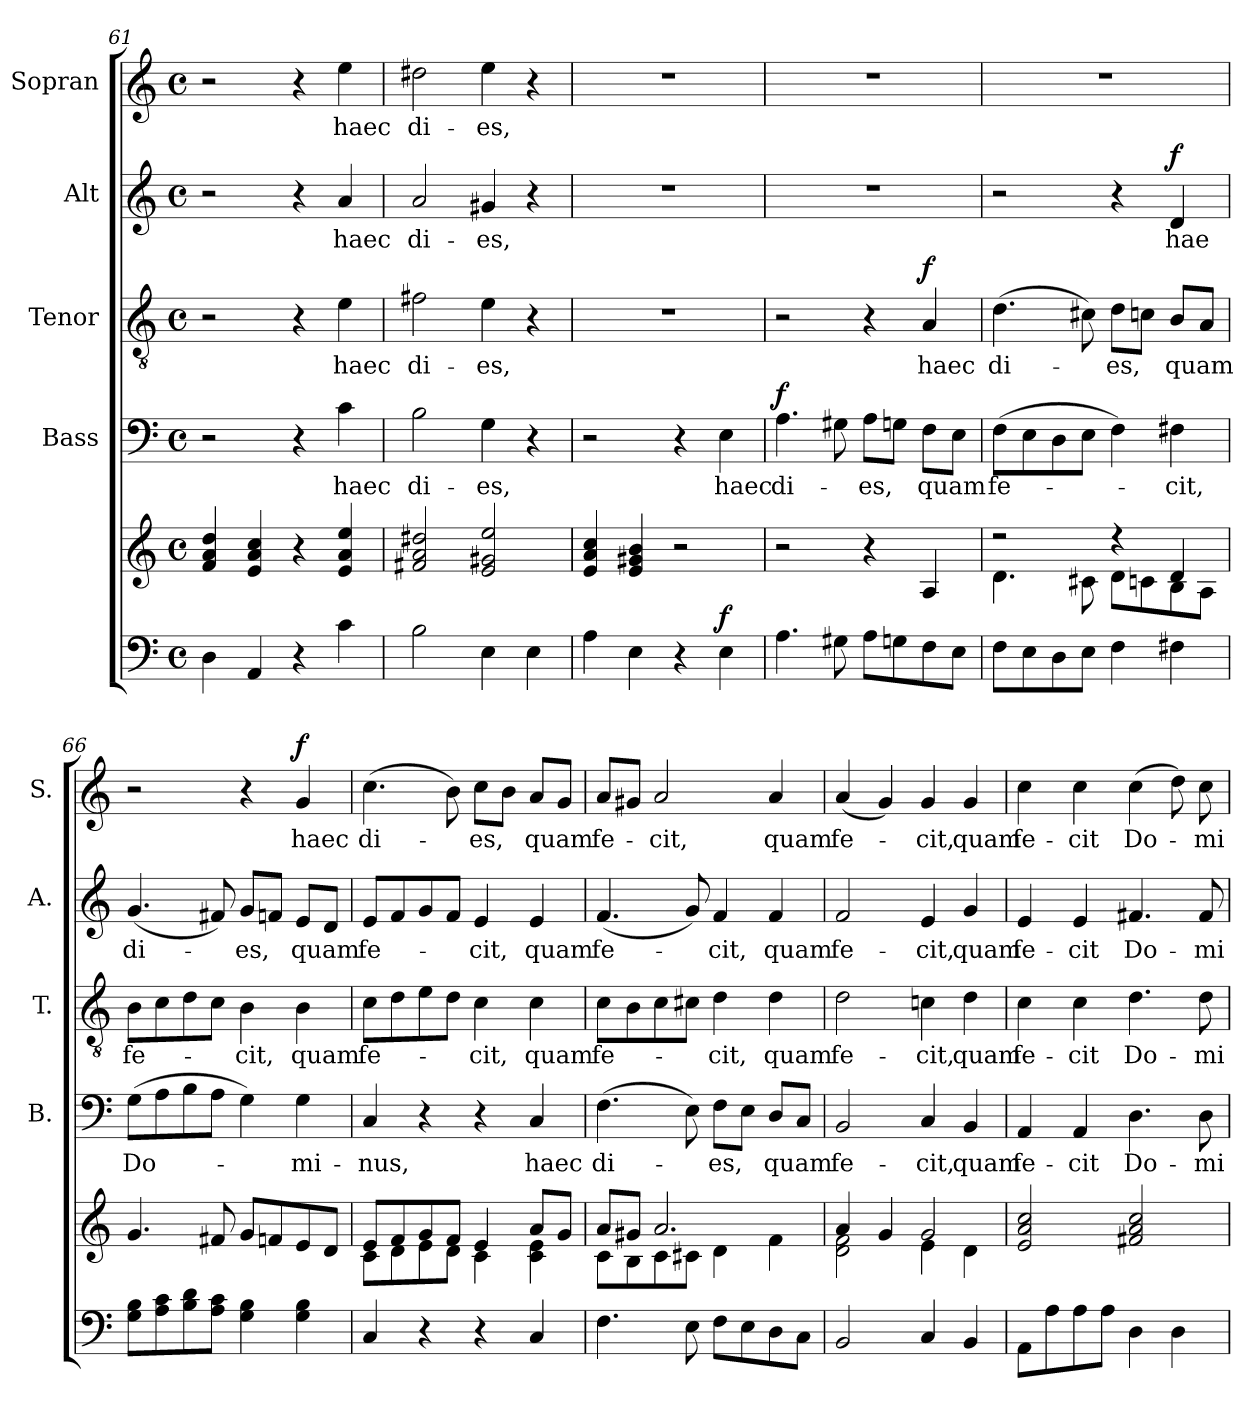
**kern	**kern	**dynam	**kern	**text	**dynam	**kern	**text	**dynam	**kern	**text	**dynam	**kern	**text	**dynam
*part5	*part5	*part5	*part4	*part4	*part4	*part3	*part3	*part3	*part2	*part2	*part2	*part1	*part1	*part1
*staff6	*staff5	*staff5/6	*staff4	*staff4	*staff4	*staff3	*staff3	*staff3	*staff2	*staff2	*staff2	*staff1	*staff1	*staff1
*	*	*	*I"Bass	*	*	*I"Tenor	*	*	*I"Alt	*	*	*I"Sopran	*	*
*	*	*	*I'B.	*	*	*I'T.	*	*	*I'A.	*	*	*I'S.	*	*
*clefF4	*clefG2	*	*clefF4	*	*	*clefGv2	*	*	*clefG2	*	*	*clefG2	*	*
*k[]	*k[]	*	*k[]	*	*	*k[]	*	*	*k[]	*	*	*k[]	*	*
*C:	*C:	*	*C:	*	*	*C:	*	*	*C:	*	*	*C:	*	*
*M4/4	*M4/4	*	*M4/4	*	*	*M4/4	*	*	*M4/4	*	*	*M4/4	*	*
*met(c)	*met(c)	*	*met(c)	*	*	*met(c)	*	*	*met(c)	*	*	*met(c)	*	*
=61	=61	=61	=61	=61	=61	=61	=61	=61	=61	=61	=61	=61	=61	=61
4D\	4f/ 4a/ 4dd/	.	2r	.	.	2r	.	.	2r	.	.	2r	.	.
4AA/	4e/ 4a/ 4cc/	.	.	.	.	.	.	.	.	.	.	.	.	.
4r	4r	.	4r	.	.	4r	.	.	4r	.	.	4r	.	.
!	!	!	!	!LO:LY:b	!	!	!LO:LY:b	!	!	!LO:LY:b	!	!	!LO:LY:b	!
4c\	4e/ 4a/ 4ee/	.	4c\	haec	.	4e\	haec	.	4a/	haec	.	4ee\	haec	.
=62	=62	=62	=62	=62	=62	=62	=62	=62	=62	=62	=62	=62	=62	=62
!	!	!	!	!LO:LY:b	!	!	!LO:LY:b	!	!	!LO:LY:b	!	!	!LO:LY:b	!
2B\	2f#X/ 2a/ 2dd#X/	.	2B\	di-	.	2f#X\	di-	.	2a/	di-	.	2dd#X\	di-	.
!	!	!	!	!LO:LY:b	!	!	!LO:LY:b	!	!	!LO:LY:b	!	!	!LO:LY:b	!
4E\	2e/ 2g#X/ 2ee/	.	4G\	-es,	.	4e\	-es,	.	4g#X/	-es,	.	4ee\	-es,	.
4E\	.	.	4r	.	.	4r	.	.	4r	.	.	4r	.	.
=63	=63	=63	=63	=63	=63	=63	=63	=63	=63	=63	=63	=63	=63	=63
4A\	4e/ 4a/ 4cc/	.	2r	.	.	1r	.	.	1r	.	.	1r	.	.
4E\	4e/ 4g#X/ 4b/	.	.	.	.	.	.	.	.	.	.	.	.	.
4r	2r	.	4r	.	.	.	.	.	.	.	.	.	.	.
!	!	!LO:DY:a=2	!	!LO:LY:b	!	!	!	!	!	!	!	!	!	!
4E\	.	f	4E\	haec	.	.	.	.	.	.	.	.	.	.
=64	=64	=64	=64	=64	=64	=64	=64	=64	=64	=64	=64	=64	=64	=64
!	!	!	!	!LO:LY:b	!LO:DY:a	!	!	!	!	!	!	!	!	!
4.A\	2r	.	4.A\	di-	f	2r	.	.	1r	.	.	1r	.	.
8G#X\	.	.	8G#X\	.	.	.	.	.	.	.	.	.	.	.
!	!	!	!	!LO:LY:b	!	!	!	!	!	!	!	!	!	!
8A\L	4r	.	8A\L	-es,	.	4r	.	.	.	.	.	.	.	.
8Gn\	.	.	8Gn\J	.	.	.	.	.	.	.	.	.	.	.
!	!	!	!	!LO:LY:b	!	!	!LO:LY:b	!LO:DY:a	!	!	!	!	!	!
8F\	4A/	.	8F\L	quam	.	4A/	haec	f	.	.	.	.	.	.
8E\J	.	.	8E\J	.	.	.	.	.	.	.	.	.	.	.
=65	=65	=65	=65	=65	=65	=65	=65	=65	=65	=65	=65	=65	=65	=65
*	*^	*	*	*	*	*	*	*	*	*	*	*	*	*
!	!	!	!	!	!LO:LY:b	!	!	!LO:LY:b	!	!	!	!	!	!	!
8F\L	2r	4.d\	.	(>8F\L	fe-	.	(>4.d\	di-	.	2r	.	.	1r	.	.
8E\	.	.	.	8E\	.	.	.	.	.	.	.	.	.	.	.
8D\	.	.	.	8D\	.	.	.	.	.	.	.	.	.	.	.
8E\J	.	8c#X\	.	8E\J	.	.	8c#X\)	.	.	.	.	.	.	.	.
!	!	!	!	!	!	!	!	!LO:LY:b	!	!	!	!	!	!	!
4F\	4r	8d\L	.	4F\)	.	.	8d\L	-es,	.	4r	.	.	.	.	.
.	.	8cn\	.	.	.	.	8cn\J	.	.	.	.	.	.	.	.
!	!	!	!	!	!LO:LY:b	!	!	!LO:LY:b	!	!	!LO:LY:b	!LO:DY:a	!	!	!
4F#X\	4d/	8B\	.	4F#X\	-cit,	.	8B/L	quam	.	4d/	hae	f	.	.	.
.	.	8A\J	.	.	.	.	8A/J	.	.	.	.	.	.	.	.
!!LO:LB:g=z
=66	=66	=66	=66	=66	=66	=66	=66	=66	=66	=66	=66	=66	=66	=66	=66
!	!	!	!	!	!LO:LY:b	!	!	!LO:LY:b	!	!	!LO:LY:b	!	!	!	!
*	*v	*v	*	*	*	*	*	*	*	*	*	*	*	*	*
8G\ 8B\L	4.g/	.	(>8G\L	Do-	.	8B\L	fe-	.	(<4.g/	di-	.	2r	.	.
8A\ 8c\	.	.	8A\	.	.	8c\	.	.	.	.	.	.	.	.
8B\ 8d\	.	.	8B\	.	.	8d\	.	.	.	.	.	.	.	.
8A\ 8c\J	8f#X/	.	8A\J	.	.	8c\J	.	.	8f#X/)	.	.	.	.	.
!	!	!	!	!	!	!	!LO:LY:b	!	!	!LO:LY:b	!	!	!	!
4G\ 4B\	8g/L	.	4G\)	.	.	4B\	-cit,	.	8g/L	-es,	.	4r	.	.
.	8fn/	.	.	.	.	.	.	.	8fn/J	.	.	.	.	.
!	!	!	!	!LO:LY:b	!	!	!LO:LY:b	!	!	!LO:LY:b	!	!	!LO:LY:b	!LO:DY:a
4G\ 4B\	8e/	.	4G\	-mi-	.	4B\	quam	.	8e/L	quam	.	4g/	haec	f
.	8d/J	.	.	.	.	.	.	.	8d/J	.	.	.	.	.
=67	=67	=67	=67	=67	=67	=67	=67	=67	=67	=67	=67	=67	=67	=67
*	*^	*	*	*	*	*	*	*	*	*	*	*	*	*
!	!	!	!	!	!LO:LY:b	!	!	!LO:LY:b	!	!	!LO:LY:b	!	!	!LO:LY:b	!
4C/	8e/L	8c\L	.	4C/	-nus,	.	8c\L	fe-	.	8e/L	fe-	.	(>4.cc\	di-	.
.	8f/	8d\	.	.	.	.	8d\	.	.	8f/	.	.	.	.	.
4r	8g/	8e\	.	4r	.	.	8e\	.	.	8g/	.	.	.	.	.
.	8f/J	8d\J	.	.	.	.	8d\J	.	.	8f/J	.	.	8b\)	.	.
!	!	!	!	!	!	!	!	!LO:LY:b	!	!	!LO:LY:b	!	!	!LO:LY:b	!
4r	4e/	4c\	.	4r	.	.	4c\	-cit,	.	4e/	-cit,	.	8cc\L	-es,	.
.	.	.	.	.	.	.	.	.	.	.	.	.	8b\J	.	.
!	!	!	!	!	!LO:LY:b	!	!	!LO:LY:b	!	!	!LO:LY:b	!	!	!LO:LY:b	!
4C/	8a/L	4c\ 4e\	.	4C/	haec	.	4c\	quam	.	4e/	quam	.	8a/L	quam	.
.	8g/J	.	.	.	.	.	.	.	.	.	.	.	8g/J	.	.
=68	=68	=68	=68	=68	=68	=68	=68	=68	=68	=68	=68	=68	=68	=68	=68
!	!	!	!	!	!LO:LY:b	!	!	!LO:LY:b	!	!	!LO:LY:b	!	!	!LO:LY:b	!
4.F\	8a/L	8c\L	.	(>4.F\	di-	.	8c\L	fe-	.	(<4.f/	fe-	.	8a/L	fe-	.
.	8g#X/J	8B\	.	.	.	.	8B\	.	.	.	.	.	8g#X/J	.	.
!	!	!	!	!	!	!	!	!	!	!	!	!	!	!LO:LY:b	!
.	2.a/	8c\	.	.	.	.	8c\	.	.	.	.	.	2a/	-cit,	.
8E\	.	8c#X\J	.	8E\)	.	.	8c#X\J	.	.	8g/)	.	.	.	.	.
!	!	!	!	!	!LO:LY:b	!	!	!LO:LY:b	!	!	!LO:LY:b	!	!	!	!
8F\L	.	4d\	.	8F\L	-es,	.	4d\	-cit,	.	4f/	-cit,	.	.	.	.
8E\	.	.	.	8E\J	.	.	.	.	.	.	.	.	.	.	.
!	!	!	!	!	!LO:LY:b	!	!	!LO:LY:b	!	!	!LO:LY:b	!	!	!LO:LY:b	!
8D\	.	4f\	.	8D/L	quam	.	4d\	quam	.	4f/	quam	.	4a/	quam	.
8C\J	.	.	.	8C/J	.	.	.	.	.	.	.	.	.	.	.
=69	=69	=69	=69	=69	=69	=69	=69	=69	=69	=69	=69	=69	=69	=69	=69
!	!	!	!	!	!LO:LY:b	!	!	!LO:LY:b	!	!	!LO:LY:b	!	!	!LO:LY:b	!
2BB/	4a/	2d\ 2f\	.	2BB/	fe-	.	2d\	fe-	.	2f/	fe-	.	(<4a/	fe-	.
.	4g/	.	.	.	.	.	.	.	.	.	.	.	4g/)	.	.
!	!	!	!	!	!LO:LY:b	!	!	!LO:LY:b	!	!	!LO:LY:b	!	!	!LO:LY:b	!
4C/	2g/	4e\	.	4C/	-cit,	.	4cn\	-cit,	.	4e/	-cit,	.	4g/	-cit,	.
!	!	!	!	!	!LO:LY:b	!	!	!LO:LY:b	!	!	!LO:LY:b	!	!	!LO:LY:b	!
4BB/	.	4d\	.	4BB/	quam	.	4d\	quam	.	4g/	quam	.	4g/	quam	.
!!LO:PB:g=z
=70	=70	=70	=70	=70	=70	=70	=70	=70	=70	=70	=70	=70	=70	=70	=70
!	!	!	!	!	!LO:LY:b	!	!	!LO:LY:b	!	!	!LO:LY:b	!	!	!LO:LY:b	!
*	*v	*v	*	*	*	*	*	*	*	*	*	*	*	*	*
8AA\L	2e/ 2a/ 2cc/	.	4AA/	fe-	.	4c\	fe-	.	4e/	fe-	.	4cc\	fe-	.
8A\	.	.	.	.	.	.	.	.	.	.	.	.	.	.
!	!	!	!	!LO:LY:b	!	!	!LO:LY:b	!	!	!LO:LY:b	!	!	!LO:LY:b	!
8A\	.	.	4AA/	-cit	.	4c\	-cit	.	4e/	-cit	.	4cc\	-cit	.
8A\J	.	.	.	.	.	.	.	.	.	.	.	.	.	.
!	!	!	!	!LO:LY:b	!	!	!LO:LY:b	!	!	!LO:LY:b	!	!	!LO:LY:b	!
4D\	2f#X/ 2a/ 2cc/	.	4.D\	Do-	.	4.d\	Do-	.	4.f#X/	Do-	.	(>4cc\	Do-	.
4D\	.	.	.	.	.	.	.	.	.	.	.	8dd\)	.	.
!	!	!	!	!LO:LY:b	!	!	!LO:LY:b	!	!	!LO:LY:b	!	!	!LO:LY:b	!
.	.	.	8D\	-mi-	.	8d\	-mi-	.	8f#/	-mi-	.	8cc\	-mi-	.
=	=	=	=	=	=	=	=	=	=	=	=	=	=	=
*-	*-	*-	*-	*-	*-	*-	*-	*-	*-	*-	*-	*-	*-	*-
